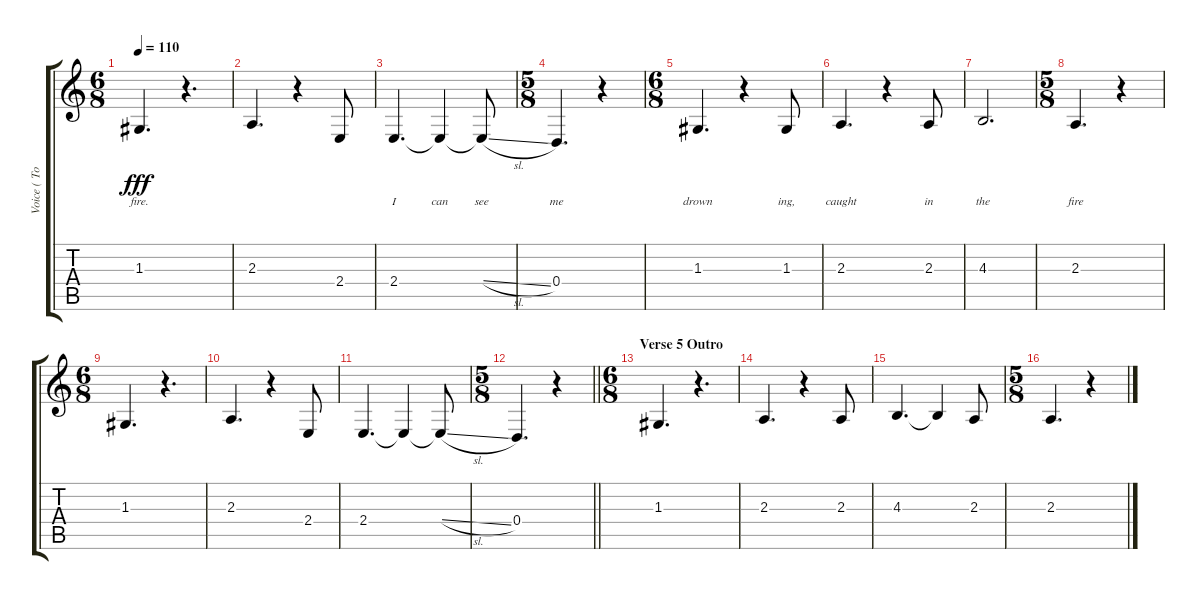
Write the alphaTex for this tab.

\track ("Voice ( Tom Yorke )" "Voice ( To") {instrument voiceoohs}
\staff {score tabs}
\tuning (E4 B3 G3 D3 A2 E2) {hide}
\ts (6 8)
\tempo 110
\clef g2
\ks c
1.3.4{d lyrics (0 "fire.") lyrics (1 "") lyrics (2 "") lyrics (3 "") lyrics (4 "") dy fff} r.4{d} |
2.3.4{d lyrics (0 "") lyrics (1 "") lyrics (2 "") lyrics (3 "") lyrics (4 "")} r.4 2.4.8{lyrics (0 "") lyrics (1 "") lyrics (2 "") lyrics (3 "") lyrics (4 "")} |
2.4.4{d lyrics (0 "I") lyrics (1 "") lyrics (2 "") lyrics (3 "") lyrics (4 "")} 2.4{t}.4{lyrics (0 "can") lyrics (1 "") lyrics (2 "") lyrics (3 "") lyrics (4 "")} 2.4{sl t}.8{lyrics (0 "see") lyrics (1 "") lyrics (2 "") lyrics (3 "") lyrics (4 "")} |
\ts (5 8)
0.4.4{d lyrics (0 "me") lyrics (1 "") lyrics (2 "") lyrics (3 "") lyrics (4 "")} r.4 |
\ts (6 8)
1.3.4{d lyrics (0 "drown") lyrics (1 "") lyrics (2 "") lyrics (3 "") lyrics (4 "")} r.4 1.3.8{lyrics (0 "ing,") lyrics (1 "") lyrics (2 "") lyrics (3 "") lyrics (4 "")} |
2.3.4{d lyrics (0 "caught") lyrics (1 "") lyrics (2 "") lyrics (3 "") lyrics (4 "")} r.4 2.3.8{lyrics (0 "in") lyrics (1 "") lyrics (2 "") lyrics (3 "") lyrics (4 "")} |
4.3.2{d lyrics (0 "the") lyrics (1 "") lyrics (2 "") lyrics (3 "") lyrics (4 "")} |
\ts (5 8)
2.3.4{d lyrics (0 "fire") lyrics (1 "") lyrics (2 "") lyrics (3 "") lyrics (4 "")} r.4 |
\ts (6 8)
1.3.4{d} r.4{d} |
2.3.4{d} r.4 2.4.8 |
2.4.4{d} 2.4{t}.4 2.4{sl t}.8 |
\ts (5 8)
\barLineRight lightlight
0.4.4{d} r.4 |
\ts (6 8)
\section ("" "Verse 5 Outro")
1.3.4{d} r.4{d} |
2.3.4{d} r.4 2.3.8 |
4.3.4{d} 4.3{t}.4 2.3.8 |
\ts (5 8)
2.3.4{d} r.4
